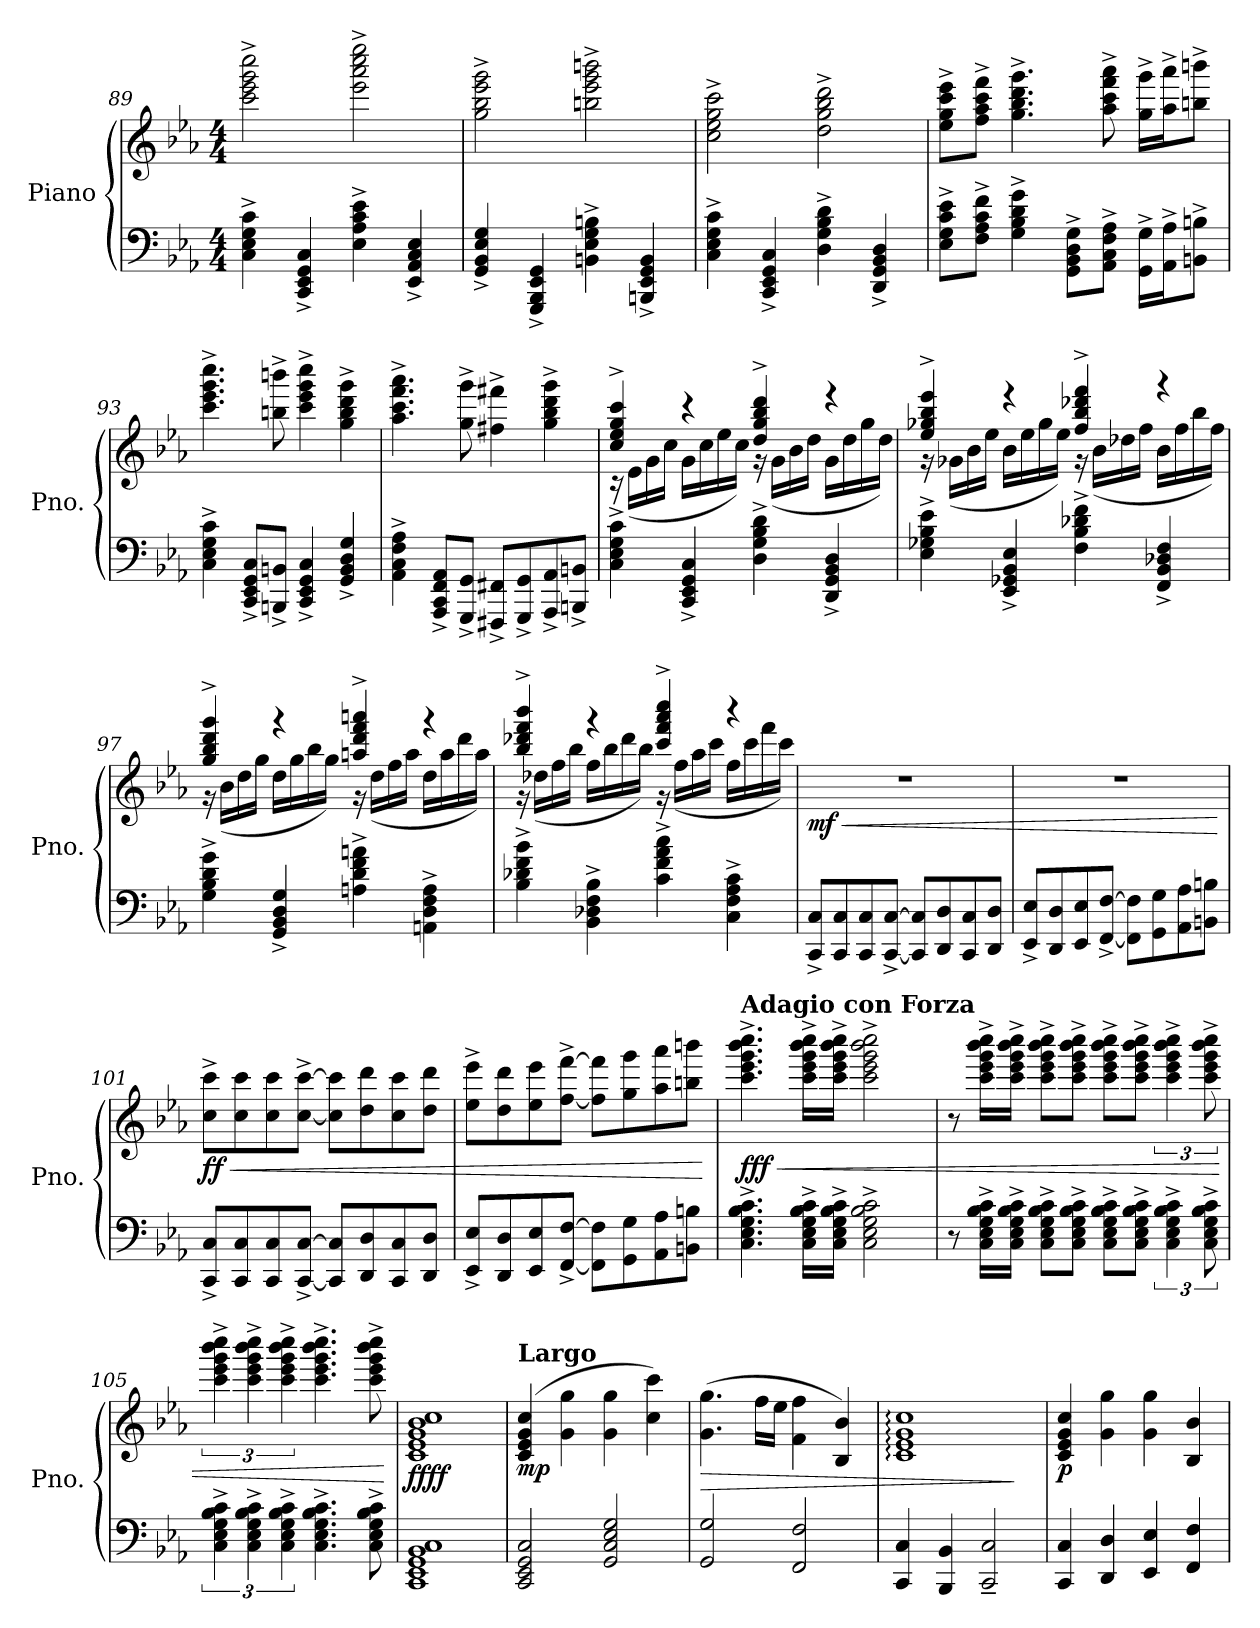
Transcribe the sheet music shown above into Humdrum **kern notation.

**kern	**kern	**dynam
*part1	*part1	*part1
*staff2	*staff1	*staff1/2
*I"Piano	*	*
*I'Pno.	*	*
!!LO:LB:g=z
*clefF4	*clefG2	*
*k[b-e-a-]	*k[b-e-a-]	*
*M4/4	*M4/4	*
=89	=89	=89
4C\^ 4E-\^ 4G\^ 4c\^	2ccc\^ 2eee-\^ 2ggg\^ 2cccc\^	.
4CC/^ 4EE-/^ 4GG/^ 4C/^	.	.
4E-\^ 4A-\^ 4c\^ 4e-\^	2eee-\^ 2aaa-\^ 2cccc\^ 2eeee-\^	.
4EE-/^ 4AA-/^ 4C/^ 4E-/^	.	.
=90	=90	=90
4GG/^ 4BB-/^ 4E-/^ 4G/^	2gg\^ 2bb-\^ 2eee-\^ 2ggg\^	.
4GGG/^ 4BBB-/^ 4EE-/^ 4GG/^	.	.
4BBn\^ 4E-\^ 4G\^ 4Bn\^	2bbn\^ 2eee-\^ 2ggg\^ 2bbbn\^	.
4BBBn/^ 4EE-/^ 4GG/^ 4BB/^	.	.
=91	=91	=91
4C\^ 4E-\^ 4G\^ 4c\^	2cc\^ 2ee-\^ 2gg\^ 2ccc\^	.
4CC/^ 4EE-/^ 4GG/^ 4C/^	.	.
4D\^ 4G\^ 4B-\^ 4d\^	2dd\^ 2gg\^ 2bb-\^ 2ddd\^	.
4DD/^ 4GG/^ 4BB-/^ 4D/^	.	.
=92	=92	=92
8E-\^ 8G\^ 8c\^ 8e-\^L	8ee-\^ 8gg\^ 8ccc\^ 8eee-\^L	.
8F\^ 8A-\^ 8c\^ 8f\^J	8ff\^ 8aa-\^ 8ccc\^ 8fff\^J	.
4G\^ 4B-\^ 4d\^ 4g\^	4.gg\^ 4.bb-\^ 4.ddd\^ 4.ggg\^	.
8GG\^ 8BB-\^ 8D\^ 8G\^L	.	.
8AA-\^ 8C\^ 8F\^ 8A-\^J	8aa-\^ 8ccc\^ 8fff\^ 8aaa-\^	.
16GG\^ 16G\^LL	16gg\^ 16ggg\^LL	.
16AA-\^ 16A-\^J	16aa-\^ 16aaa-\^J	.
8BBn\^ 8Bn\^J	8bbn\^ 8bbbn\^J	.
=93	=93	=93
4C\^ 4E-\^ 4G\^ 4c\^	4.ccc\^ 4.eee-\^ 4.ggg\^ 4.cccc\^	.
8CC/^ 8EE-/^ 8GG/^ 8C/^L	.	.
8BBBn/^ 8BBn/^J	8bbn\^ 8bbbn\^	.
4CC/^ 4EE-/^ 4GG/^ 4C/^	4ccc\^ 4eee-\^ 4ggg\^ 4cccc\^	.
4GG/^ 4BB/^ 4D/^ 4G/^	4gg\^ 4bb\^ 4ddd\^ 4ggg\^	.
=94	=94	=94
4AA-\^ 4C\^ 4F\^ 4A-\^	4.aa-\^ 4.ccc\^ 4.fff\^ 4.aaa-\^	.
8AAA-/^ 8CC/^ 8FF/^ 8AA-/^L	.	.
8GGG/^ 8GG/^J	8gg\^ 8ggg\^	.
8FFF#X/^ 8FF#X/^L	4ff#X\^ 4fff#X\^	.
8GGG/^ 8GG/^	.	.
8AAA-/^ 8AA-/^	4gg\^ 4bb-\^ 4ddd\^ 4ggg\^	.
8BBBn/^ 8BBn/^J	.	.
!!LO:PB:g=z
=95	=95	=95
*	*^	*
4C\^ 4E-\^ 4G\^ 4c\^	4cc/^ 4ee-/^ 4gg/^ 4ccc/^	16r	.
.	.	(<16e-\LL	.
.	.	16g\	.
.	.	16cc\JJ	.
4CC/^ 4EE-/^ 4GG/^ 4C/^	4r	16g\LL	.
.	.	16cc\	.
.	.	16ee-\	.
.	.	16cc\JJ)	.
4D\^ 4G\^ 4B-\^ 4d\^	4dd/^ 4gg/^ 4bb-/^ 4ddd/^	16r	.
.	.	(<16g\LL	.
.	.	16b-\	.
.	.	16dd\JJ	.
4DD/^ 4GG/^ 4BB-/^ 4D/^	4r	16g\LL	.
.	.	16dd\	.
.	.	16gg\	.
.	.	16dd\JJ)	.
=96	=96	=96	=96
4E-\^ 4G-X\^ 4B-\^ 4e-\^	4ee-/^ 4gg-X/^ 4bb-/^ 4eee-/^	16r	.
.	.	(<16g-X\LL	.
.	.	16b-\	.
.	.	16ee-\JJ	.
4EE-/^ 4GG-X/^ 4BB-/^ 4E-/^	4r	16b-\LL	.
.	.	16ee-\	.
.	.	16gg-\	.
.	.	16ee-\JJ)	.
4F\^ 4B-\^ 4d-X\^ 4f\^	4ff/^ 4bb-/^ 4ddd-X/^ 4fff/^	16r	.
.	.	(<16b-\LL	.
.	.	16dd-X\	.
.	.	16ff\JJ	.
4FF/^ 4BB-/^ 4D-X/^ 4F/^	4r	16b-\LL	.
.	.	16ff\	.
.	.	16bb-\	.
.	.	16ff\JJ)	.
!!LO:LB:g=z	!!
=97	=97	=97	=97
4G\^ 4B-\^ 4d\^ 4g\^	4gg/^ 4bb-/^ 4ddd/^ 4ggg/^	16r	.
.	.	(<16b-\LL	.
.	.	16dd\	.
.	.	16gg\JJ	.
4GG/^ 4BB-/^ 4D/^ 4G/^	4r	16dd\LL	.
.	.	16gg\	.
.	.	16bb-\	.
.	.	16gg\JJ)	.
4An\^ 4d\^ 4f\^ 4an\^	4aan/^ 4ddd/^ 4fff/^ 4aaan/^	16r	.
.	.	(<16dd\LL	.
.	.	16ff\	.
.	.	16aa\JJ	.
4AAn\^ 4D\^ 4F\^ 4A\^	4r	16dd\LL	.
.	.	16aa\	.
.	.	16ddd\	.
.	.	16aa\JJ)	.
=98	=98	=98	=98
4B-\^ 4d-X\^ 4f\^ 4b-\^	4bb-/^ 4ddd-X/^ 4fff/^ 4bbb-/^	16r	.
.	.	(<16dd-X\LL	.
.	.	16ff\	.
.	.	16bb-\JJ	.
4BB-\^ 4D-X\^ 4F\^ 4B-\^	4r	16ff\LL	.
.	.	16bb-\	.
.	.	16ddd-\	.
.	.	16bb-\JJ)	.
4c\^ 4f\^ 4a-\^ 4cc\^	4ccc/^ 4fff/^ 4aaa-/^ 4cccc/^	16r	.
.	.	(<16ff\LL	.
.	.	16aa-\	.
.	.	16ccc\JJ	.
4C\^ 4F\^ 4A-\^ 4c\^	4r	16ff\LL	.
.	.	16ccc\	.
.	.	16fff\	.
.	.	16ccc\JJ)	.
!!LO:LB:g=z
=99	=99	=99	=99
!	!	!	!LO:HP:b
!	!	!	!LO:DY:n=1:b
*	*v	*v	*
8CC/^ 8C/^L	1r	< mf
8CC/ 8C/	.	.
8CC/ 8C/	.	.
[8CC/^ [8C/^J	.	.
8CC/] 8C/]L	.	.
8DD/ 8D/	.	.
8CC/ 8C/	.	.
8DD/ 8D/J	.	.
!!LO:LB:g=z
=100	=100	=100
8EE-/^ 8E-/^L	1r	.
8DD/ 8D/	.	.
8EE-/ 8E-/	.	.
[8FF/^ [8F/^J	.	.
8FF\] 8F\]L	.	.
8GG\ 8G\	.	.
8AA-\ 8A-\	.	.
8BBn\ 8Bn\J	.	.
.	.	[
=101	=101	=101
!	!	!LO:HP:b
!	!	!LO:DY:n=1:b
8CC/^ 8C/^L	8cc\^ 8ccc\^L	< ff
8CC/ 8C/	8cc\ 8ccc\	.
8CC/ 8C/	8cc\ 8ccc\	.
[8CC/^ [8C/^J	[8cc\^ [8ccc\^J	.
8CC/] 8C/]L	8cc\] 8ccc\]L	.
8DD/ 8D/	8dd\ 8ddd\	.
8CC/ 8C/	8cc\ 8ccc\	.
8DD/ 8D/J	8dd\ 8ddd\J	.
=102	=102	=102
8EE-/^ 8E-/^L	8ee-\^ 8eee-\^L	.
8DD/ 8D/	8dd\ 8ddd\	.
8EE-/ 8E-/	8ee-\ 8eee-\	.
[8FF/^ [8F/^J	[8ff\^ [8fff\^J	.
8FF\] 8F\]L	8ff\] 8fff\]L	.
8GG\ 8G\	8gg\ 8ggg\	.
8AA-\ 8A-\	8aa-\ 8aaa-\	.
8BBn\ 8Bn\J	8bbn\ 8bbbn\J	.
.	.	[
=103	=103	=103
!	!LO:TX:a:B:t=Adagio con Forza	!
!	!	!LO:HP:b
!	!	!LO:DY:n=1:b
4.C\^ 4.E-\^ 4.G\^ 4.B-\^ 4.c\^	4.ccc\^ 4.eee-\^ 4.ggg\^ 4.bbb-\^ 4.cccc\^	< fff
16C\^ 16E-\^ 16G\^ 16B-\^ 16c\^LL	16ccc\^ 16eee-\^ 16ggg\^ 16bbb-\^ 16cccc\^LL	.
16C\^ 16E-\^ 16G\^ 16B-\^ 16c\^JJ	16ccc\^ 16eee-\^ 16ggg\^ 16bbb-\^ 16cccc\^JJ	.
2C\^ 2E-\^ 2G\^ 2B-\^ 2c\^	2ccc\^ 2eee-\^ 2ggg\^ 2bbb-\^ 2cccc\^	.
!!LO:LB:g=z
=104	=104	=104
8r	8r	.
16C\^ 16E-\^ 16G\^ 16B-\^ 16c\^LL	16ccc\^ 16eee-\^ 16ggg\^ 16bbb-\^ 16cccc\^LL	.
16C\^ 16E-\^ 16G\^ 16B-\^ 16c\^JJ	16ccc\^ 16eee-\^ 16ggg\^ 16bbb-\^ 16cccc\^JJ	.
8C\^ 8E-\^ 8G\^ 8B-\^ 8c\^L	8ccc\^ 8eee-\^ 8ggg\^ 8bbb-\^ 8cccc\^L	.
8C\^ 8E-\^ 8G\^ 8B-\^ 8c\^J	8ccc\^ 8eee-\^ 8ggg\^ 8bbb-\^ 8cccc\^J	.
8C\^ 8E-\^ 8G\^ 8B-\^ 8c\^L	8ccc\^ 8eee-\^ 8ggg\^ 8bbb-\^ 8cccc\^L	.
8C\^ 8E-\^ 8G\^ 8B-\^ 8c\^J	8ccc\^ 8eee-\^ 8ggg\^ 8bbb-\^ 8cccc\^J	.
6C\^ 6E-\^ 6G\^ 6B-\^ 6c\^	6ccc\^ 6eee-\^ 6ggg\^ 6bbb-\^ 6cccc\^	.
12C\^ 12E-\^ 12G\^ 12B-\^ 12c\^	12ccc\^ 12eee-\^ 12ggg\^ 12bbb-\^ 12cccc\^	.
=105	=105	=105
6C\^ 6E-\^ 6G\^ 6B-\^ 6c\^	6ccc\^ 6eee-\^ 6ggg\^ 6bbb-\^ 6cccc\^	.
6C\^ 6E-\^ 6G\^ 6B-\^ 6c\^	6ccc\^ 6eee-\^ 6ggg\^ 6bbb-\^ 6cccc\^	.
6C\^ 6E-\^ 6G\^ 6B-\^ 6c\^	6ccc\^ 6eee-\^ 6ggg\^ 6bbb-\^ 6cccc\^	.
4.C\^ 4.E-\^ 4.G\^ 4.B-\^ 4.c\^	4.ccc\^ 4.eee-\^ 4.ggg\^ 4.bbb-\^ 4.cccc\^	.
8C\^ 8E-\^ 8G\^ 8B-\^ 8c\^	8ccc\^ 8eee-\^ 8ggg\^ 8bbb-\^ 8cccc\^	.
.	.	[
=106	=106	=106
!	!	!LO:DY:b
1CC 1EE- 1GG 1BB- 1C	1cZ 1e-Z 1gZ 1b-Z 1ccZ	ffff
=107	=107	=107
!	!LO:TX:a:B:t=Largo	!
!	!	!LO:DY:b
2CC/ 2EE-/ 2GG/ 2C/	(>4c/ 4e-/ 4g/ 4cc/	mp
.	4g\ 4gg\	.
2GG/ 2C/ 2E-/ 2G/	4g\ 4gg\	.
.	4cc\ 4ccc\)	.
=108	=108	=108
!	!	!LO:HP:b
2GG/ 2G/	(>4.g\ 4.gg\	>
.	16ff\LL	.
.	16ee-\JJ	.
2FF/ 2F/	4f\ 4ff\	.
.	4B-/ 4b-/)	.
!!LO:PB:g=z
=109	=109	=109
4CC/ 4C/	1c: 1e-: 1g: 1cc:	.
4BBB-/ 4BB-/	.	.
2CC/~ 2C/~	.	.
.	.	]
=110	=110	=110
!	!	!LO:DY:b
4CC/ 4C/	4c/ 4e-/ 4g/ 4cc/	p
4DD/ 4D/	4g\ 4gg\	.
4EE-/ 4E-/	4g\ 4gg\	.
4FF/ 4F/	4B-/ 4b-/	.
=	=	=
*-	*-	*-
